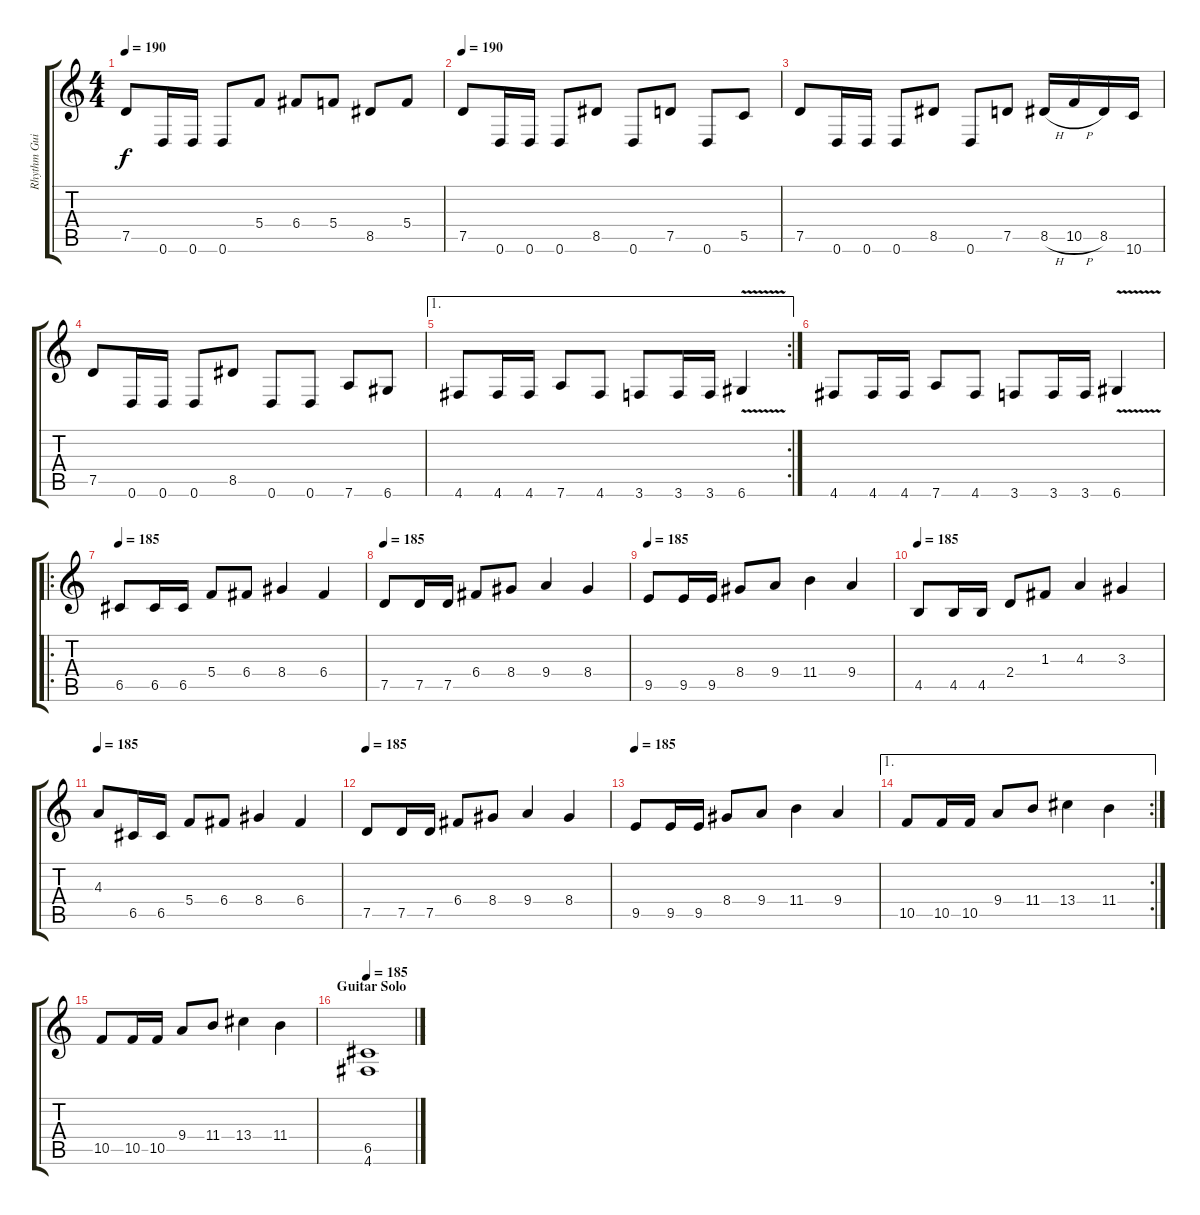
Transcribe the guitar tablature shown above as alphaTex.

\track ("Rhythm Guitar" "Rhythm Gui") {instrument distortionguitar}
\staff {score tabs}
\tuning (D4 A3 F3 C3 G2 D2) {hide}
\ts (4 4)
\tempo 190
\clef g2
\ks c
7.5.8{dy f} 0.6.16 0.6.16 0.6.8 5.4.8 6.4.8 5.4.8 8.5.8 5.4.8 |
\tempo 190
7.5.8 0.6.16 0.6.16 0.6.8 8.5.8 0.6.8 7.5.8 0.6.8 5.5.8 |
7.5.8 0.6.16 0.6.16 0.6.8 8.5.8 0.6.8 7.5.8 8.5{h}.16 10.5{h}.16 8.5.16 10.6.16 |
7.5.8 0.6.16 0.6.16 0.6.8 8.5.8 0.6.8 0.6.8 7.6.8 6.6.8 |
\ae 1
\rc 2
4.6.8 4.6.16 4.6.16 7.6.8 4.6.8 3.6.8 3.6.16 3.6.16 6.6{v}.4 |
4.6.8 4.6.16 4.6.16 7.6.8 4.6.8 3.6.8 3.6.16 3.6.16 6.6{v}.4 |
\ro
\tempo 185
6.5.8 6.5.16 6.5.16 5.4.8 6.4.8 8.4.4 6.4.4 |
\tempo 185
7.5.8 7.5.16 7.5.16 6.4.8 8.4.8 9.4.4 8.4.4 |
\tempo 185
9.5.8 9.5.16 9.5.16 8.4.8 9.4.8 11.4.4 9.4.4 |
\tempo 185
4.5.8 4.5.16 4.5.16 2.4.8 1.3.8 4.3.4 3.3.4 |
\tempo 185
4.3.8 6.5.16 6.5.16 5.4.8 6.4.8 8.4.4 6.4.4 |
\tempo 185
7.5.8 7.5.16 7.5.16 6.4.8 8.4.8 9.4.4 8.4.4 |
\tempo 185
9.5.8 9.5.16 9.5.16 8.4.8 9.4.8 11.4.4 9.4.4 |
\ae 1
\rc 2
10.5.8 10.5.16 10.5.16 9.4.8 11.4.8 13.4.4 11.4.4 |
10.5.8 10.5.16 10.5.16 9.4.8 11.4.8 13.4.4 11.4.4 |
\section ("" "Guitar Solo")
\tempo 185
(6.5 4.6).1{volume 12}
